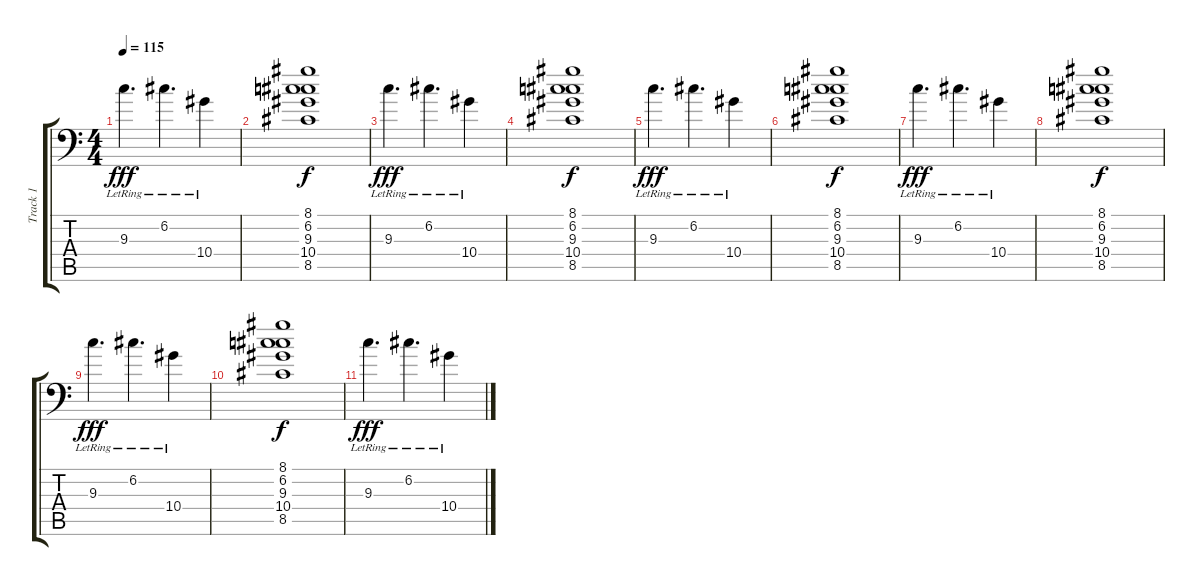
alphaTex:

\track ("Track 1" "Track 1") {instrument overdrivenguitar}
\staff {score tabs}
\tuning (C4 G3 Eb3 Bb2 F2 Bb1) {hide}
\ts (4 4)
\tempo 115
\clef f4
\ks c
9.3{lr}.4{d dy fff} 6.2{lr}.4{d} 10.4{lr}.4 |
(8.1 6.2 9.3 10.4 8.5).1{dy f} |
9.3{lr}.4{d dy fff} 6.2{lr}.4{d} 10.4{lr}.4 |
(8.1 6.2 9.3 10.4 8.5).1{dy f volume 10} |
9.3{lr}.4{d dy fff} 6.2{lr}.4{d} 10.4{lr}.4 |
(8.1 6.2 9.3 10.4 8.5).1{dy f volume 8} |
9.3{lr}.4{d dy fff} 6.2{lr}.4{d} 10.4{lr}.4 |
(8.1 6.2 9.3 10.4 8.5).1{dy f volume 6} |
9.3{lr}.4{d dy fff} 6.2{lr}.4{d} 10.4{lr}.4 |
(8.1 6.2 9.3 10.4 8.5).1{dy f volume 4} |
9.3{lr}.4{d dy fff volume 2} 6.2{lr}.4{d} 10.4{lr}.4
